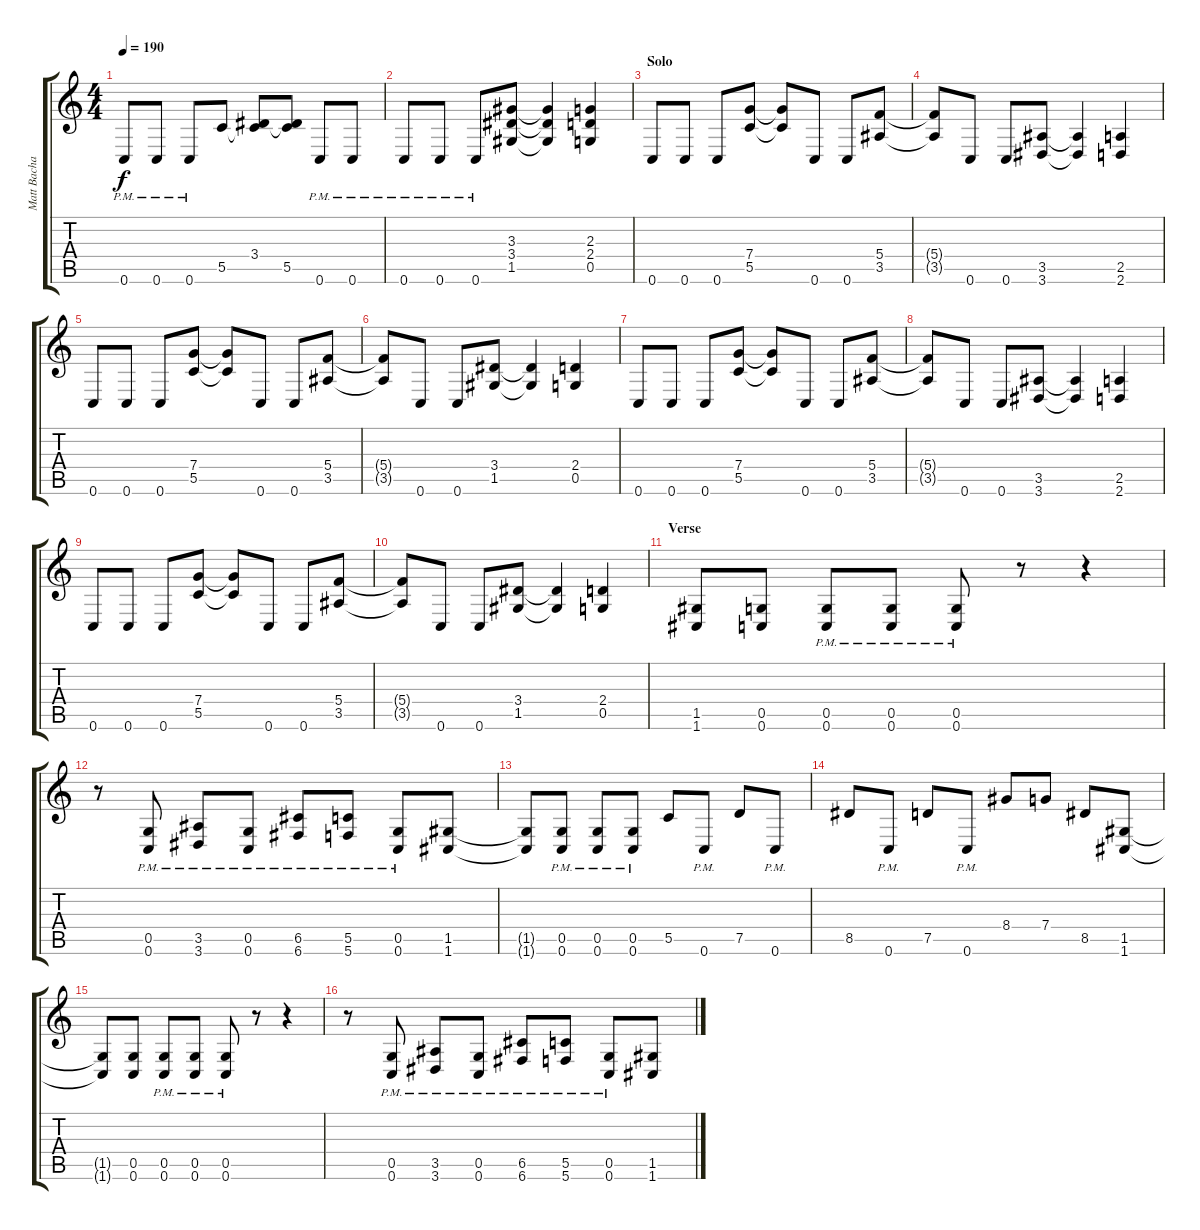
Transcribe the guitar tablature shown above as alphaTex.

\track ("Matt Bachand" "Matt Bacha") {instrument distortionguitar}
\staff {score tabs}
\tuning (D4 A3 F3 C3 G2 C2) {hide}
\ts (4 4)
\tempo 190
\clef g2
\ks c
0.6{pm}.8{dy f} 0.6{pm}.8 0.6{pm}.8 5.5.8 (3.4 5.5{t}).8 (3.4{t} 5.5).8 0.6{pm}.8 0.6{pm}.8 |
0.6{pm}.8 0.6{pm}.8 0.6{pm}.8 (3.3 3.4 1.5).8 (3.3{t} 3.4{t} 1.5{t}).4 (2.3 2.4 0.5).4 |
\section ("" "Solo")
0.6.8 0.6.8 0.6.8 (7.4 5.5).8 (7.4{t} 5.5{t}).8 0.6.8 0.6.8 (5.4 3.5).8 |
(5.4{t} 3.5{t}).8 0.6.8 0.6.8 (3.5 3.6).8 (3.5{t} 3.6{t}).4 (2.5 2.6).4 |
0.6.8 0.6.8 0.6.8 (7.4 5.5).8 (7.4{t} 5.5{t}).8 0.6.8 0.6.8 (5.4 3.5).8 |
(5.4{t} 3.5{t}).8 0.6.8 0.6.8 (3.4 1.5).8 (3.4{t} 1.5{t}).4 (2.4 0.5).4 |
0.6.8 0.6.8 0.6.8 (7.4 5.5).8 (7.4{t} 5.5{t}).8 0.6.8 0.6.8 (5.4 3.5).8 |
(5.4{t} 3.5{t}).8 0.6.8 0.6.8 (3.5 3.6).8 (3.5{t} 3.6{t}).4 (2.5 2.6).4 |
0.6.8 0.6.8 0.6.8 (7.4 5.5).8 (7.4{t} 5.5{t}).8 0.6.8 0.6.8 (5.4 3.5).8 |
(5.4{t} 3.5{t}).8 0.6.8 0.6.8 (3.4 1.5).8 (3.4{t} 1.5{t}).4 (2.4 0.5).4 |
\section ("" "Verse")
(1.5 1.6).8 (0.5 0.6).8 (0.5{pm} 0.6{pm}).8 (0.5{pm} 0.6{pm}).8 (0.5{pm} 0.6{pm}).8 r.8 r.4 |
r.8 (0.5{pm} 0.6{pm}).8 (3.5{pm} 3.6{pm}).8 (0.5{pm} 0.6{pm}).8 (6.5{pm} 6.6{pm}).8 (5.5{pm} 5.6{pm}).8 (0.5 0.6{pm}).8 (1.5 1.6).8 |
(1.5{t} 1.6{t}).8 (0.5{pm} 0.6{pm}).8 (0.5{pm} 0.6{pm}).8 (0.5{pm} 0.6{pm}).8 5.5.8 0.6{pm}.8 7.5.8 0.6{pm}.8 |
8.5.8 0.6{pm}.8 7.5.8 0.6{pm}.8 8.4.8 7.4.8 8.5.8 (1.5 1.6).8 |
(1.5{t} 1.6{t}).8 (0.5 0.6).8 (0.5{pm} 0.6{pm}).8 (0.5{pm} 0.6{pm}).8 (0.5{pm} 0.6{pm}).8 r.8 r.4 |
r.8 (0.5{pm} 0.6{pm}).8 (3.5{pm} 3.6{pm}).8 (0.5{pm} 0.6{pm}).8 (6.5{pm} 6.6{pm}).8 (5.5{pm} 5.6{pm}).8 (0.5{pm} 0.6{pm}).8 (1.5 1.6).8
